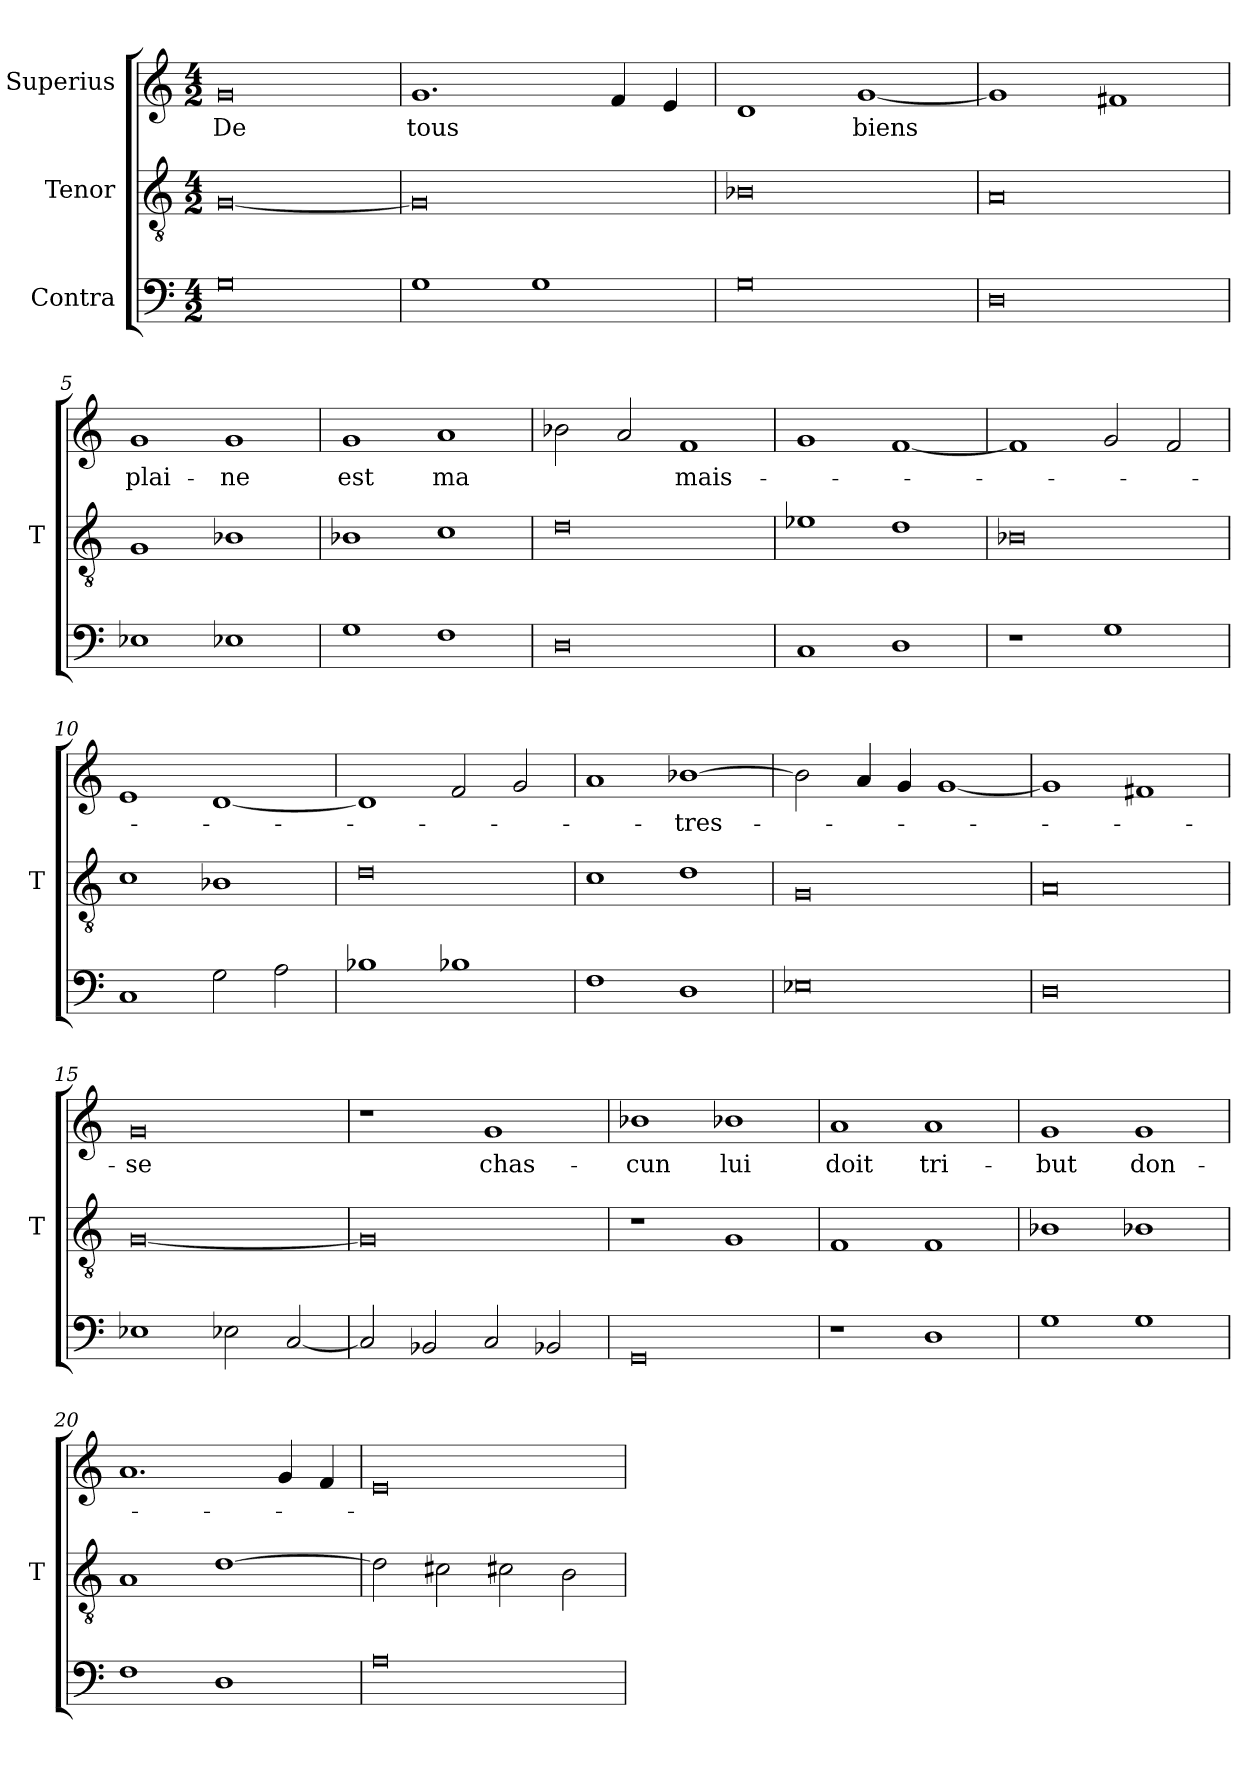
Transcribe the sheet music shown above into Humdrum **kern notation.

**kern	**kern	**kern	**text
*part3	*part2	*part1	*part1
*staff3	*staff2	*staff1	*staff1
*I"Contra	*I"Tenor	*I"Superius	*
*	*I'T	*	*
*clefF4	*clefGv2	*clefG2	*
*M4/2	*M4/2	*M4/2	*
=1	=1	=1	=1
0G	[0G	0g	-De
=2	=2	=2	=2
1G	0G]	1.g	-tous
1G	.	.	.
.	.	4f	.
.	.	4e	.
=3	=3	=3	=3
0G	0B-X	1d	.
.	.	[1g	-biens
=4	=4	=4	=4
0D	0A	1g]	.
.	.	1f#X	.
=5	=5	=5	=5
1E-X	1G	1g	plai-
1E-X	1B-X	1g	-ne
=6	=6	=6	=6
1G	1B-X	1g	-est
1F	1c	1a	-ma
=7	=7	=7	=7
0D	0d	2b-X	.
.	.	2a	.
.	.	1f	mais-
=8	=8	=8	=8
1C	1e-X	1g	.
1D	1d	[1f	.
=9	=9	=9	=9
1r	0B-X	1f]	.
1G	.	2g	.
.	.	2f	.
=10	=10	=10	=10
1C	1c	1e	.
2G	1B-X	[1d	.
2A	.	.	.
=11	=11	=11	=11
1B-X	0d	1d]	.
1B-X	.	2f	.
.	.	2g	.
=12	=12	=12	=12
1F	1c	1a	.
1D	1d	[1b-X	-tres-
=13	=13	=13	=13
0E-X	0G	2b-]	.
.	.	4a	.
.	.	4g	.
.	.	[1g	.
=14	=14	=14	=14
0D	0A	1g]	.
.	.	1f#X	.
=15	=15	=15	=15
1E-X	[0G	0g	-se
2E-X	.	.	.
[2C	.	.	.
=16	=16	=16	=16
2C]	0G]	1r	.
2BB-X	.	.	.
2C	.	1g	chas-
2BB-X	.	.	.
=17	=17	=17	=17
0GG	1r	1b-X	-cun
.	1G	1b-X	-lui
=18	=18	=18	=18
1r	1F	1a	-doit
1D	1F	1a	tri-
=19	=19	=19	=19
1G	1B-X	1g	-but
1G	1B-X	1g	don-
=20	=20	=20	=20
1F	1A	1.a	.
1D	[1d	.	.
.	.	4g	.
.	.	4f	.
=21	=21	=21	=21
0A	2d]	0e	.
.	2c#X	.	.
.	2c#X	.	.
.	2B	.	.
=	=	=	=
*-	*-	*-	*-
